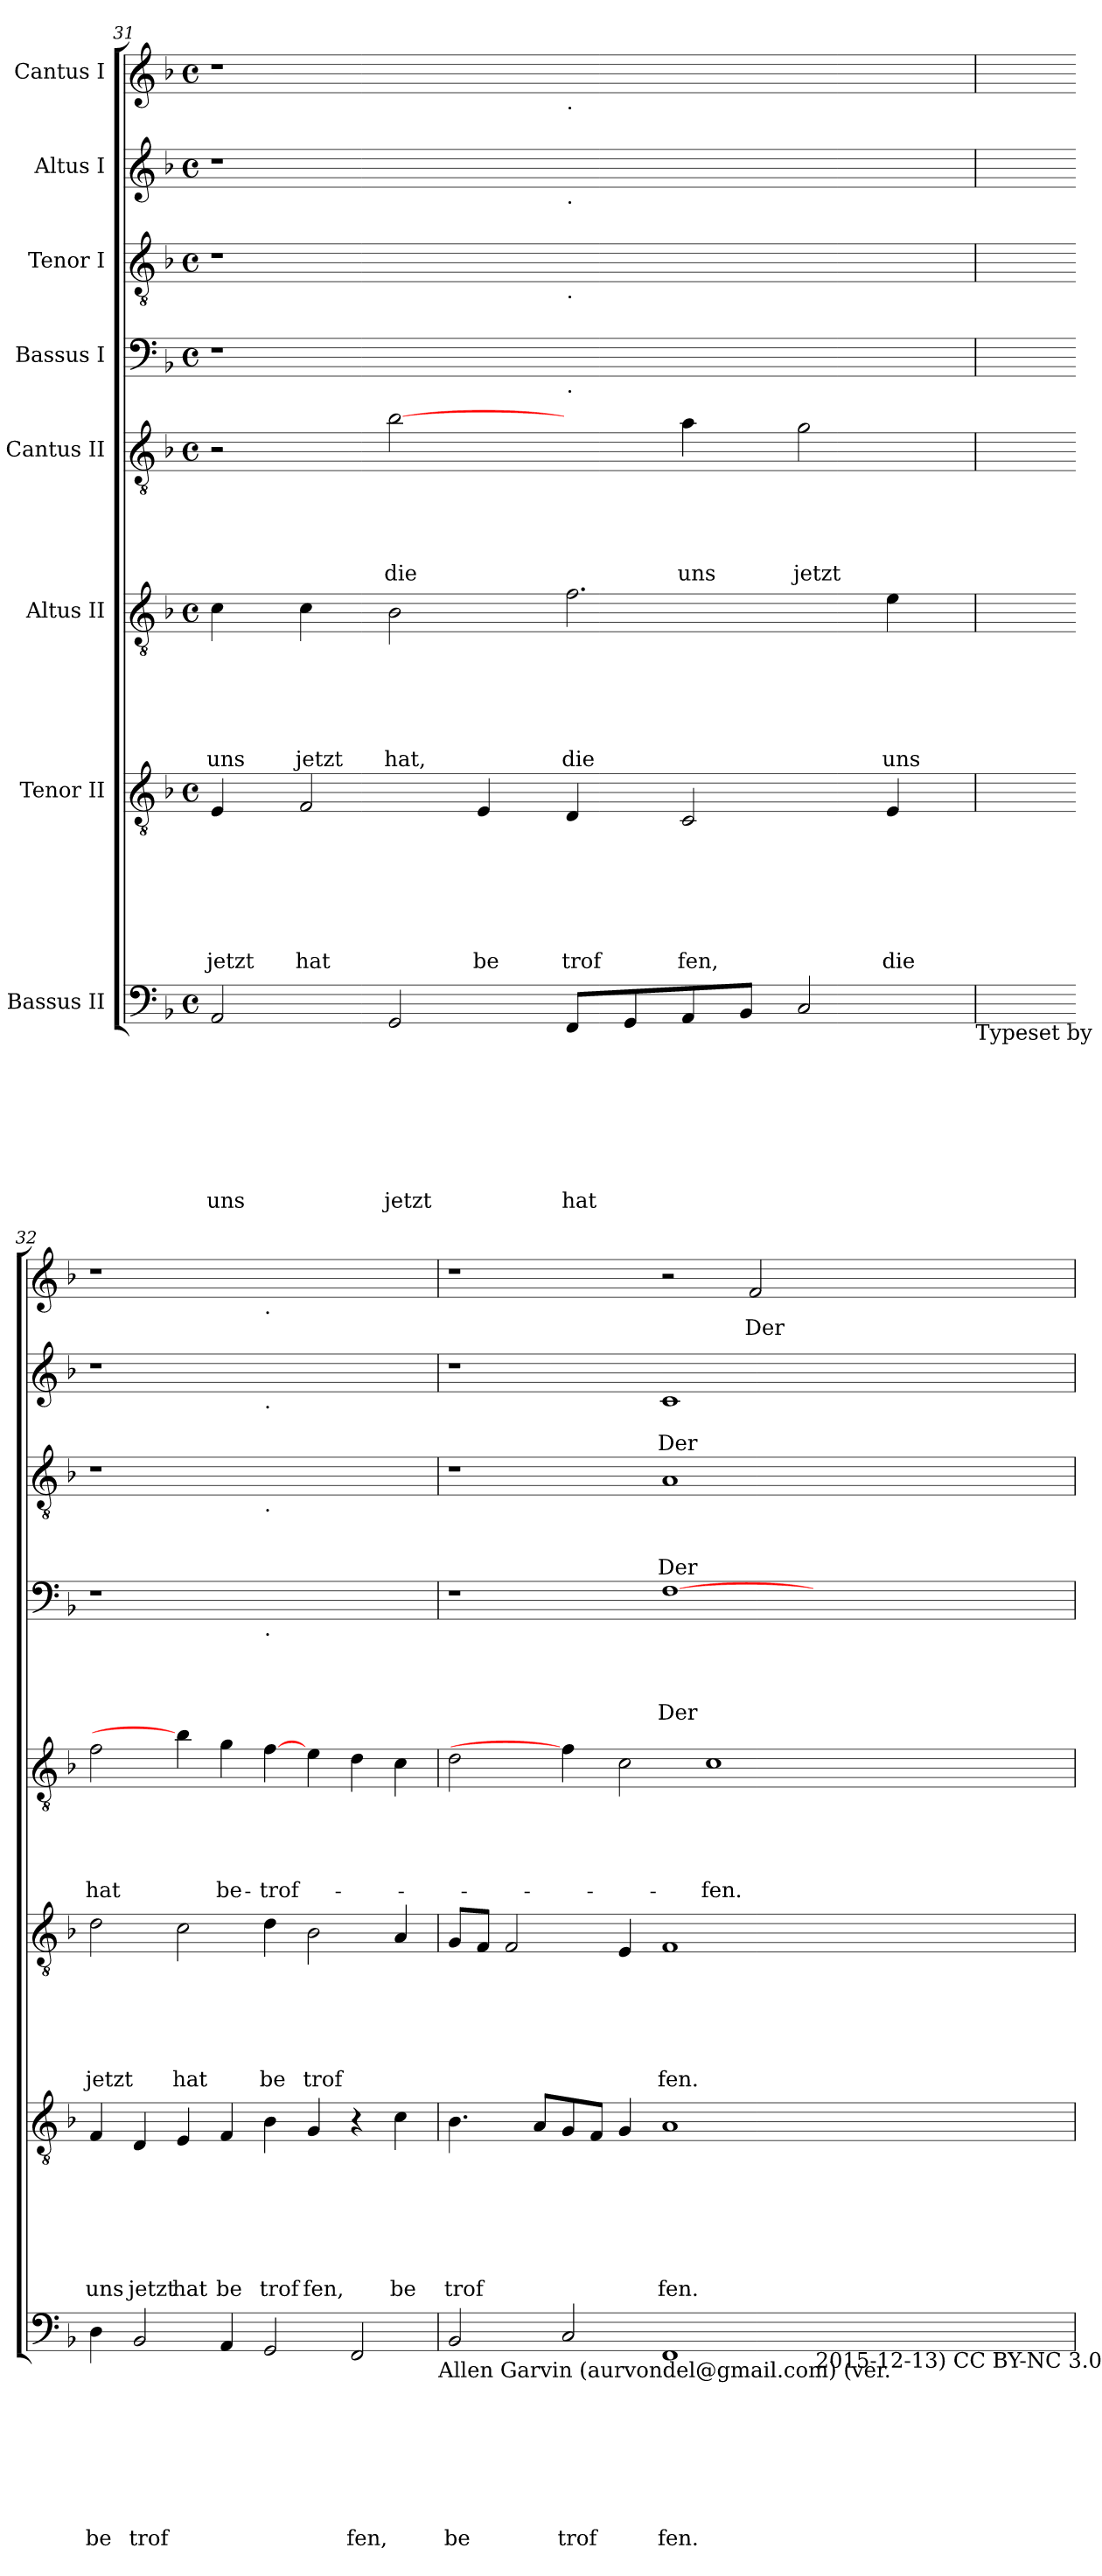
**kern	**text	**text	**text	**text	**text	**text	**text	**text	**kern	**text	**text	**text	**text	**text	**text	**text	**kern	**text	**text	**text	**text	**text	**text	**kern	**text	**text	**text	**text	**text	**kern	**text	**text	**text	**text	**kern	**text	**text	**text	**kern	**text	**text	**kern	**text
*part8	*part8	*part8	*part8	*part8	*part8	*part8	*part8	*part8	*part7	*part7	*part7	*part7	*part7	*part7	*part7	*part7	*part6	*part6	*part6	*part6	*part6	*part6	*part6	*part5	*part5	*part5	*part5	*part5	*part5	*part4	*part4	*part4	*part4	*part4	*part3	*part3	*part3	*part3	*part2	*part2	*part2	*part1	*part1
*staff8	*staff8	*staff8	*staff8	*staff8	*staff8	*staff8	*staff8	*staff8	*staff7	*staff7	*staff7	*staff7	*staff7	*staff7	*staff7	*staff7	*staff6	*staff6	*staff6	*staff6	*staff6	*staff6	*staff6	*staff5	*staff5	*staff5	*staff5	*staff5	*staff5	*staff4	*staff4	*staff4	*staff4	*staff4	*staff3	*staff3	*staff3	*staff3	*staff2	*staff2	*staff2	*staff1	*staff1
*I"Bassus II	*	*	*	*	*	*	*	*	*I"Tenor II	*	*	*	*	*	*	*	*I"Altus II	*	*	*	*	*	*	*I"Cantus II	*	*	*	*	*	*I"Bassus I	*	*	*	*	*I"Tenor I	*	*	*	*I"Altus I	*	*	*I"Cantus I	*
!!LO:LB:g=z
*clefF4	*	*	*	*	*	*	*	*	*clefGv2	*	*	*	*	*	*	*	*clefGv2	*	*	*	*	*	*	*clefGv2	*	*	*	*	*	*clefF4	*	*	*	*	*clefGv2	*	*	*	*clefG2	*	*	*clefG2	*
*k[b-]	*	*	*	*	*	*	*	*	*k[b-]	*	*	*	*	*	*	*	*k[b-]	*	*	*	*	*	*	*k[b-]	*	*	*	*	*	*k[b-]	*	*	*	*	*k[b-]	*	*	*	*k[b-]	*	*	*k[b-]	*
*F:	*	*	*	*	*	*	*	*	*F:	*	*	*	*	*	*	*	*F:	*	*	*	*	*	*	*F:	*	*	*	*	*	*F:	*	*	*	*	*F:	*	*	*	*F:	*	*	*F:	*
*M4/4	*	*	*	*	*	*	*	*	*M4/4	*	*	*	*	*	*	*	*M4/4	*	*	*	*	*	*	*M4/4	*	*	*	*	*	*M4/4	*	*	*	*	*M4/4	*	*	*	*M4/4	*	*	*M4/4	*
*met(c)	*	*	*	*	*	*	*	*	*met(c)	*	*	*	*	*	*	*	*met(c)	*	*	*	*	*	*	*met(c)	*	*	*	*	*	*met(c)	*	*	*	*	*met(c)	*	*	*	*met(c)	*	*	*met(c)	*
=31	=31	=31	=31	=31	=31	=31	=31	=31	=31	=31	=31	=31	=31	=31	=31	=31	=31	=31	=31	=31	=31	=31	=31	=31	=31	=31	=31	=31	=31	=31	=31	=31	=31	=31	=31	=31	=31	=31	=31	=31	=31	=31	=31
!	!	!	!	!	!	!	!	!LO:LY:b	!	!	!	!	!	!	!	!LO:LY:b	!	!	!	!	!	!	!LO:LY:b	!	!	!	!	!	!	!	!	!	!	!	!	!	!	!	!	!	!	!	!
2AA/	.	.	.	.	.	.	.	uns	4E/	.	.	.	.	.	.	jetzt	4c\	.	.	.	.	.	uns	2r	.	.	.	.	.	1r	.	.	.	.	1r	.	.	.	1r	.	.	1r	.
!	!	!	!	!	!	!	!	!	!	!	!	!	!	!	!	!LO:LY:b	!	!	!	!	!	!	!LO:LY:b	!	!	!	!	!	!	!	!	!	!	!	!	!	!	!	!	!	!	!	!
.	.	.	.	.	.	.	.	.	2F/	.	.	.	.	.	.	hat	4c\	.	.	.	.	.	jetzt	.	.	.	.	.	.	.	.	.	.	.	.	.	.	.	.	.	.	.	.
!	!	!	!	!	!	!	!	!LO:LY:b	!	!	!	!	!	!	!	!	!	!	!	!	!	!	!LO:LY:b	!	!	!	!	!	!LO:LY:b	!	!	!	!	!	!	!	!	!	!	!	!	!	!
2GG/	.	.	.	.	.	.	.	jetzt	.	.	.	.	.	.	.	.	2B-\	.	.	.	.	.	hat,	[2b-\	.	.	.	.	die	.	.	.	.	.	.	.	.	.	.	.	.	.	.
!	!	!	!	!	!	!	!	!	!	!	!	!	!	!	!	!LO:LY:b	!	!	!	!	!	!	!	!	!	!	!	!	!	!	!	!	!	!	!	!	!	!	!	!	!	!	!
.	.	.	.	.	.	.	.	.	4E/	.	.	.	.	.	.	be	.	.	.	.	.	.	.	.	.	.	.	.	.	.	.	.	.	.	.	.	.	.	.	.	.	.	.
!	!	!	!	!	!	!	!	!	!	!	!	!	!	!	!	!	!	!	!	!	!	!	!	!	!	!	!	!	!	!	!	!	!	!	!	!	!	!	!	!	!	!LO:TX:b:t=.	!
!	!	!	!	!	!	!	!	!	!	!	!	!	!	!	!	!	!	!	!	!	!	!	!	!	!	!	!	!	!	!	!	!	!	!	!	!	!	!	!LO:TX:b:t=.	!	!	!	!
!	!	!	!	!	!	!	!	!	!	!	!	!	!	!	!	!	!	!	!	!	!	!	!	!	!	!	!	!	!	!	!	!	!	!	!LO:TX:b:t=.	!	!	!	!	!	!	!	!
!	!	!	!	!	!	!	!	!	!	!	!	!	!	!	!	!	!	!	!	!	!	!	!	!	!	!	!	!	!	!LO:TX:b:t=.	!	!	!	!	!	!	!	!	!	!	!	!	!
!	!	!	!	!	!	!	!	!LO:LY:b	!	!	!	!	!	!	!	!LO:LY:b	!	!	!	!	!	!	!LO:LY:b	!	!	!	!	!	!	!	!	!	!	!	!	!	!	!	!	!	!	!	!
8FF/L	.	.	.	.	.	.	.	hat	4D/	.	.	.	.	.	.	trof	2.f\	.	.	.	.	.	die	4ryy	.	.	.	.	.	1ryy	.	.	.	.	1ryy	.	.	.	1ryy	.	.	1ryy	.
8GG/	.	.	.	.	.	.	.	.	.	.	.	.	.	.	.	.	.	.	.	.	.	.	.	.	.	.	.	.	.	.	.	.	.	.	.	.	.	.	.	.	.	.	.
!	!	!	!	!	!	!	!	!	!	!	!	!	!	!	!	!LO:LY:b	!	!	!	!	!	!	!	!	!	!	!	!	!LO:LY:b	!	!	!	!	!	!	!	!	!	!	!	!	!	!
8AA/	.	.	.	.	.	.	.	.	2C/	.	.	.	.	.	.	fen,	.	.	.	.	.	.	.	4a\	.	.	.	.	uns	.	.	.	.	.	.	.	.	.	.	.	.	.	.
8BB-/J	.	.	.	.	.	.	.	.	.	.	.	.	.	.	.	.	.	.	.	.	.	.	.	.	.	.	.	.	.	.	.	.	.	.	.	.	.	.	.	.	.	.	.
!	!	!	!	!	!	!	!	!	!	!	!	!	!	!	!	!	!	!	!	!	!	!	!	!	!	!	!	!	!LO:LY:b	!	!	!	!	!	!	!	!	!	!	!	!	!	!
2C/	.	.	.	.	.	.	.	.	.	.	.	.	.	.	.	.	.	.	.	.	.	.	.	2g\	.	.	.	.	jetzt	.	.	.	.	.	.	.	.	.	.	.	.	.	.
!	!	!	!	!	!	!	!	!	!	!	!	!	!	!	!	!LO:LY:b	!	!	!	!	!	!	!LO:LY:b	!	!	!	!	!	!	!	!	!	!	!	!	!	!	!	!	!	!	!	!
.	.	.	.	.	.	.	.	.	4E/	.	.	.	.	.	.	die	4e\	.	.	.	.	.	uns	.	.	.	.	.	.	.	.	.	.	.	.	.	.	.	.	.	.	.	.
!LO:TX:b:t=Typeset by	!	!	!	!	!	!	!	!	!	!	!	!	!	!	!	!	!	!	!	!	!	!	!	!	!	!	!	!	!	!	!	!	!	!	!	!	!	!	!	!	!	!	!
=32	=32	=32	=32	=32	=32	=32	=32	=32	=32	=32	=32	=32	=32	=32	=32	=32	=32	=32	=32	=32	=32	=32	=32	=32	=32	=32	=32	=32	=32	=32	=32	=32	=32	=32	=32	=32	=32	=32	=32	=32	=32	=32	=32
!	!	!	!	!	!	!	!	!LO:LY:b	!	!	!	!	!	!	!	!LO:LY:b	!	!	!	!	!	!	!LO:LY:b	!	!	!	!	!	!LO:LY:b	!	!	!	!	!	!	!	!	!	!	!	!	!	!
4D\	.	.	.	.	.	.	.	be	4F/	.	.	.	.	.	.	uns	2d\	.	.	.	.	.	jetzt	2f\	.	.	.	.	hat	1r	.	.	.	.	1r	.	.	.	1r	.	.	1r	.
!	!	!	!	!	!	!	!	!LO:LY:b	!	!	!	!	!	!	!	!LO:LY:b	!	!	!	!	!	!	!	!	!	!	!	!	!	!	!	!	!	!	!	!	!	!	!	!	!	!	!
2BB-/	.	.	.	.	.	.	.	trof	4D/	.	.	.	.	.	.	jetzt	.	.	.	.	.	.	.	.	.	.	.	.	.	.	.	.	.	.	.	.	.	.	.	.	.	.	.
!	!	!	!	!	!	!	!	!	!	!	!	!	!	!	!	!LO:LY:b	!	!	!	!	!	!	!LO:LY:b	!	!	!	!	!	!	!	!	!	!	!	!	!	!	!	!	!	!	!	!
.	.	.	.	.	.	.	.	.	4E/	.	.	.	.	.	.	hat	2c\	.	.	.	.	.	hat	4b-\]	.	.	.	.	.	.	.	.	.	.	.	.	.	.	.	.	.	.	.
!	!	!	!	!	!	!	!	!	!	!	!	!	!	!	!	!LO:LY:b	!	!	!	!	!	!	!	!	!	!	!	!	!LO:LY:b	!	!	!	!	!	!	!	!	!	!	!	!	!	!
4AA/	.	.	.	.	.	.	.	.	4F/	.	.	.	.	.	.	be	.	.	.	.	.	.	.	4g\	.	.	.	.	be-	.	.	.	.	.	.	.	.	.	.	.	.	.	.
!	!	!	!	!	!	!	!	!	!	!	!	!	!	!	!	!	!	!	!	!	!	!	!	!	!	!	!	!	!	!	!	!	!	!	!	!	!	!	!	!	!	!LO:TX:b:t=.	!
!	!	!	!	!	!	!	!	!	!	!	!	!	!	!	!	!	!	!	!	!	!	!	!	!	!	!	!	!	!	!	!	!	!	!	!	!	!	!	!LO:TX:b:t=.	!	!	!	!
!	!	!	!	!	!	!	!	!	!	!	!	!	!	!	!	!	!	!	!	!	!	!	!	!	!	!	!	!	!	!	!	!	!	!	!LO:TX:b:t=.	!	!	!	!	!	!	!	!
!	!	!	!	!	!	!	!	!	!	!	!	!	!	!	!	!	!	!	!	!	!	!	!	!	!	!	!	!	!	!LO:TX:b:t=.	!	!	!	!	!	!	!	!	!	!	!	!	!
!	!	!	!	!	!	!	!	!	!	!	!	!	!	!	!	!LO:LY:b	!	!	!	!	!	!	!LO:LY:b	!	!	!	!	!	!LO:LY:b	!	!	!	!	!	!	!	!	!	!	!	!	!	!
2GG/	.	.	.	.	.	.	.	.	4B-\	.	.	.	.	.	.	trof	4d\	.	.	.	.	.	be	[4f\	.	.	.	.	-trof-	1ryy	.	.	.	.	1ryy	.	.	.	1ryy	.	.	1ryy	.
!	!	!	!	!	!	!	!	!	!	!	!	!	!	!	!	!LO:LY:b	!	!	!	!	!	!	!LO:LY:b	!	!	!	!	!	!	!	!	!	!	!	!	!	!	!	!	!	!	!	!
.	.	.	.	.	.	.	.	.	4G/	.	.	.	.	.	.	fen,	2B-\	.	.	.	.	.	trof	4e\	.	.	.	.	.	.	.	.	.	.	.	.	.	.	.	.	.	.	.
!	!	!	!	!	!	!	!	!LO:LY:b	!	!	!	!	!	!	!	!	!	!	!	!	!	!	!	!	!	!	!	!	!	!	!	!	!	!	!	!	!	!	!	!	!	!	!
2FF/	.	.	.	.	.	.	.	fen,	4r	.	.	.	.	.	.	.	.	.	.	.	.	.	.	4d\	.	.	.	.	.	.	.	.	.	.	.	.	.	.	.	.	.	.	.
!	!	!	!	!	!	!	!	!	!	!	!	!	!	!	!	!LO:LY:b	!	!	!	!	!	!	!	!	!	!	!	!	!	!	!	!	!	!	!	!	!	!	!	!	!	!	!
.	.	.	.	.	.	.	.	.	4c\	.	.	.	.	.	.	be	4A/	.	.	.	.	.	.	4c\	.	.	.	.	.	.	.	.	.	.	.	.	.	.	.	.	.	.	.
!LO:TX:b:t=Allen Garvin (aurvondel@gmail.com) (ver.	!	!	!	!	!	!	!	!	!	!	!	!	!	!	!	!	!	!	!	!	!	!	!	!	!	!	!	!	!	!	!	!	!	!	!	!	!	!	!	!	!	!	!
=33	=33	=33	=33	=33	=33	=33	=33	=33	=33	=33	=33	=33	=33	=33	=33	=33	=33	=33	=33	=33	=33	=33	=33	=33	=33	=33	=33	=33	=33	=33	=33	=33	=33	=33	=33	=33	=33	=33	=33	=33	=33	=33	=33
!	!	!	!	!	!	!	!	!LO:LY:b	!	!	!	!	!	!	!	!LO:LY:b	!	!	!	!	!	!	!	!	!	!	!	!	!	!	!	!	!	!	!	!	!	!	!	!	!	!	!
2BB-/	.	.	.	.	.	.	.	be	4.B-\	.	.	.	.	.	.	trof	8G/L	.	.	.	.	.	.	2d\	.	.	.	.	.	1r	.	.	.	.	1r	.	.	.	1r	.	.	1r	.
.	.	.	.	.	.	.	.	.	.	.	.	.	.	.	.	.	8F/J	.	.	.	.	.	.	.	.	.	.	.	.	.	.	.	.	.	.	.	.	.	.	.	.	.	.
.	.	.	.	.	.	.	.	.	.	.	.	.	.	.	.	.	2F/	.	.	.	.	.	.	.	.	.	.	.	.	.	.	.	.	.	.	.	.	.	.	.	.	.	.
.	.	.	.	.	.	.	.	.	8A/L	.	.	.	.	.	.	.	.	.	.	.	.	.	.	.	.	.	.	.	.	.	.	.	.	.	.	.	.	.	.	.	.	.	.
!	!	!	!	!	!	!	!	!LO:LY:b	!	!	!	!	!	!	!	!	!	!	!	!	!	!	!	!	!	!	!	!	!	!	!	!	!	!	!	!	!	!	!	!	!	!	!
2C/	.	.	.	.	.	.	.	trof	8G/	.	.	.	.	.	.	.	.	.	.	.	.	.	.	4f\]	.	.	.	.	.	.	.	.	.	.	.	.	.	.	.	.	.	.	.
.	.	.	.	.	.	.	.	.	8F/J	.	.	.	.	.	.	.	.	.	.	.	.	.	.	.	.	.	.	.	.	.	.	.	.	.	.	.	.	.	.	.	.	.	.
.	.	.	.	.	.	.	.	.	4G/	.	.	.	.	.	.	.	4E/	.	.	.	.	.	.	2c\	.	.	.	.	.	.	.	.	.	.	.	.	.	.	.	.	.	.	.
!	!	!	!	!	!	!	!	!LO:LY:b	!	!	!	!	!	!	!	!LO:LY:b	!	!	!	!	!	!	!LO:LY:b	!	!	!	!	!	!	!	!	!	!	!LO:LY:b	!	!	!	!LO:LY:b	!	!	!LO:LY:b	!	!
1FF	.	.	.	.	.	.	.	fen.	1A	.	.	.	.	.	.	fen.	1F	.	.	.	.	.	fen.	.	.	.	.	.	.	[>1F	.	.	.	Der	1A	.	.	Der	1c	.	Der	2r	.
!	!	!	!	!	!	!	!	!	!	!	!	!	!	!	!	!	!	!	!	!	!	!	!	!	!	!	!	!	!LO:LY:b	!	!	!	!	!	!	!	!	!	!	!	!	!	!
.	.	.	.	.	.	.	.	.	.	.	.	.	.	.	.	.	.	.	.	.	.	.	.	1c	.	.	.	.	-fen.	.	.	.	.	.	.	.	.	.	.	.	.	.	.
!	!	!	!	!	!	!	!	!	!	!	!	!	!	!	!	!	!	!	!	!	!	!	!	!	!	!	!	!	!	!	!	!	!	!	!	!	!	!	!	!	!	!	!LO:LY:b
.	.	.	.	.	.	.	.	.	.	.	.	.	.	.	.	.	.	.	.	.	.	.	.	.	.	.	.	.	.	.	.	.	.	.	.	.	.	.	.	.	.	2f/	Der
!LO:TX:b:t=2015-12-13) CC BY-NC 3.0	!	!	!	!	!	!	!	!	!	!	!	!	!	!	!	!	!	!	!	!	!	!	!	!	!	!	!	!	!	!	!	!	!	!	!	!	!	!	!	!	!	!	!
4ryy	.	.	.	.	.	.	.	.	4ryy	.	.	.	.	.	.	.	4ryy	.	.	.	.	.	.	.	.	.	.	.	.	4ryy	.	.	.	.	4ryy	.	.	.	4ryy	.	.	4ryy	.
=	=	=	=	=	=	=	=	=	=	=	=	=	=	=	=	=	=	=	=	=	=	=	=	=	=	=	=	=	=	=	=	=	=	=	=	=	=	=	=	=	=	=	=
*-	*-	*-	*-	*-	*-	*-	*-	*-	*-	*-	*-	*-	*-	*-	*-	*-	*-	*-	*-	*-	*-	*-	*-	*-	*-	*-	*-	*-	*-	*-	*-	*-	*-	*-	*-	*-	*-	*-	*-	*-	*-	*-	*-
